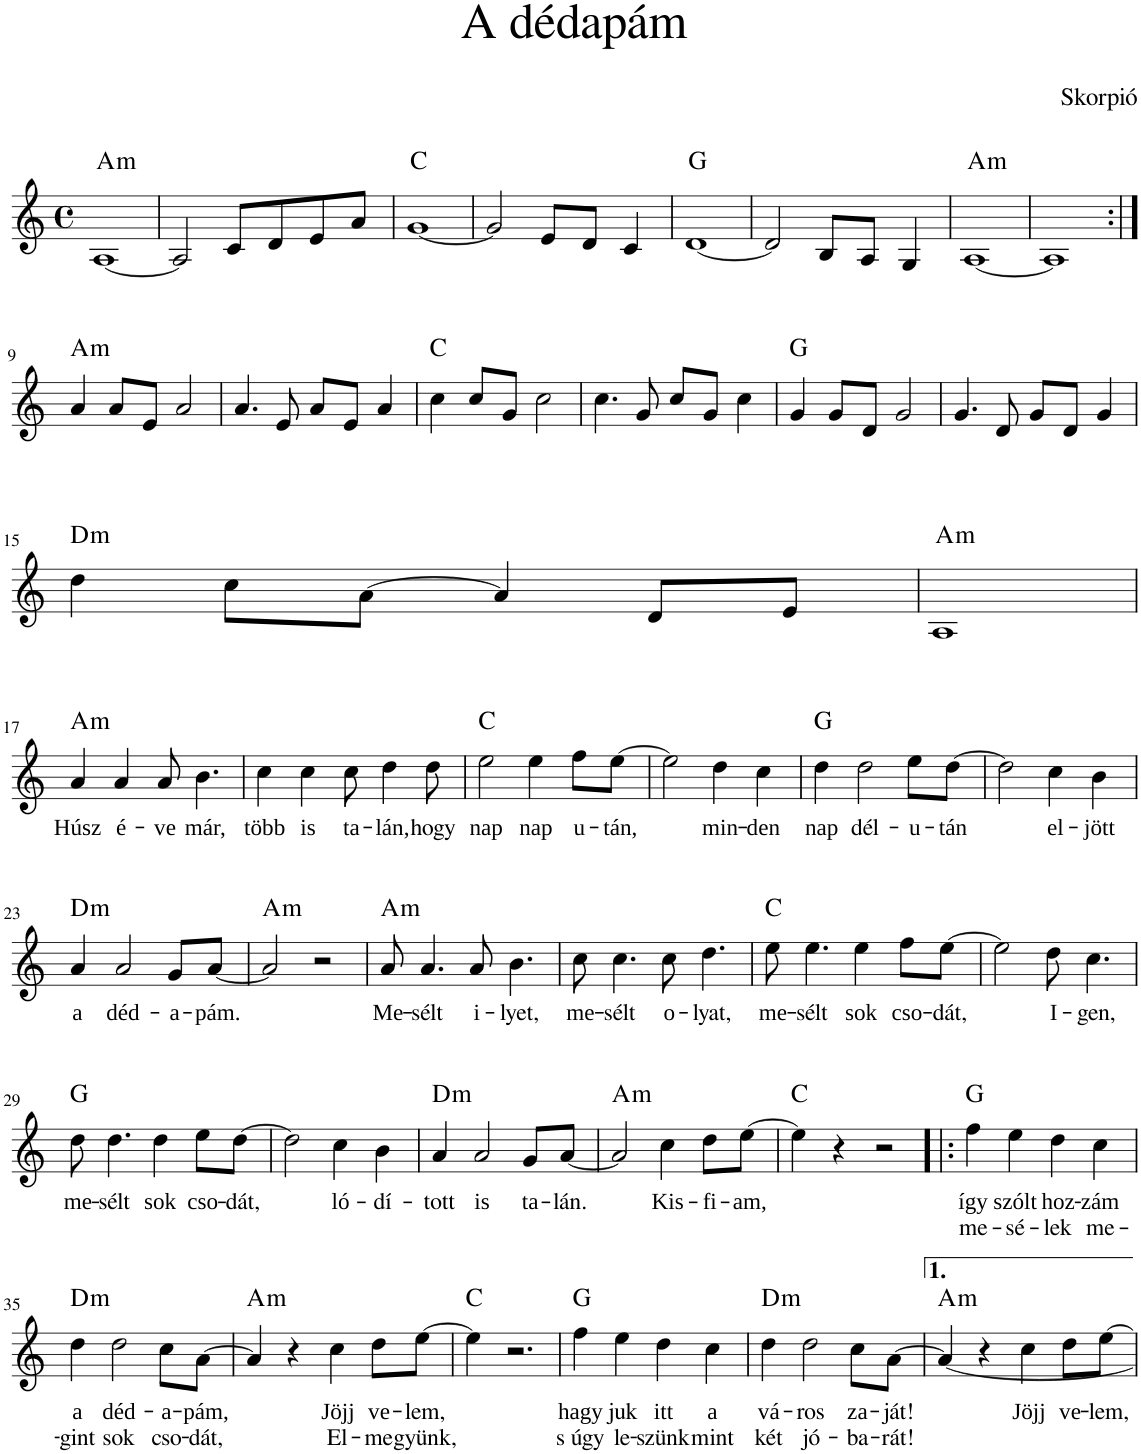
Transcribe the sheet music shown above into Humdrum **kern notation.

**kern	**text	**text	**harte
*part1	*part1	*part1	*part1
*staff1	*staff1	*staff1	*
*I"Piano	*	*	*
*I'Pno	*	*	*
*clefG2	*	*	*
*k[]	*	*	*
*M4/4	*	*	*
*met(c)	*	*	*
=1	=1	=1	=1
!	!	!	!LO:H:kt=m
[1A	.	.	A:min
=2	=2	=2	=2
2A/]	.	.	.
8c/L	.	.	.
8d/	.	.	.
8e/	.	.	.
8a/J	.	.	.
=3	=3	=3	=3
[1g	.	.	C:maj
=4	=4	=4	=4
2g/]	.	.	.
8e/L	.	.	.
8d/J	.	.	.
4c/	.	.	.
=5	=5	=5	=5
[1d	.	.	G:maj
=6	=6	=6	=6
2d/]	.	.	.
8B/L	.	.	.
8A/J	.	.	.
4G/	.	.	.
=7	=7	=7	=7
!	!	!	!LO:H:kt=m
[1A	.	.	A:min
=8	=8	=8	=8
1A]	.	.	.
!!LO:LB:g=z
=9:|!	=9:|!	=9:|!	=9:|!
!	!	!	!LO:H:kt=m
4a/	.	.	A:min
8a/L	.	.	.
8e/J	.	.	.
2a/	.	.	.
=10	=10	=10	=10
4.a/	.	.	.
8e/	.	.	.
8a/L	.	.	.
8e/J	.	.	.
4a/	.	.	.
=11	=11	=11	=11
4cc\	.	.	C:maj
8cc/L	.	.	.
8g/J	.	.	.
2cc\	.	.	.
=12	=12	=12	=12
4.cc\	.	.	.
8g/	.	.	.
8cc/L	.	.	.
8g/J	.	.	.
4cc\	.	.	.
=13	=13	=13	=13
4g/	.	.	G:maj
8g/L	.	.	.
8d/J	.	.	.
2g/	.	.	.
=14	=14	=14	=14
4.g/	.	.	.
8d/	.	.	.
8g/L	.	.	.
8d/J	.	.	.
4g/	.	.	.
!!LO:LB:g=z
=15	=15	=15	=15
!	!	!	!LO:H:kt=m
4dd\	.	.	D:min
8cc\L	.	.	.
[8a\J	.	.	.
4a/]	.	.	.
8d/L	.	.	.
8e/J	.	.	.
=16	=16	=16	=16
!	!	!	!LO:H:kt=m
1A	.	.	A:min
!!LO:LB:g=z
=17	=17	=17	=17
!	!LO:LY:b	!	!LO:H:kt=m
4a/	Húsz	.	A:min
!	!LO:LY:b	!	!
4a/	é-	.	.
!	!LO:LY:b	!	!
8a/	-ve	.	.
!	!LO:LY:b	!	!
4.b\	már,	.	.
=18	=18	=18	=18
!	!LO:LY:b	!	!
4cc\	több	.	.
!	!LO:LY:b	!	!
4cc\	is	.	.
!	!LO:LY:b	!	!
8cc\	ta-	.	.
!	!LO:LY:b	!	!
4dd\	-lán,	.	.
!	!LO:LY:b	!	!
8dd\	hogy	.	.
=19	=19	=19	=19
!	!LO:LY:b	!	!
2ee\	nap	.	C:maj
!	!LO:LY:b	!	!
4ee\	nap	.	.
!	!LO:LY:b	!	!
8ff\L	u-	.	.
!	!LO:LY:b	!	!
[8ee\J	-tán,	.	.
=20	=20	=20	=20
2ee\]	.	.	.
!	!LO:LY:b	!	!
4dd\	min-	.	.
!	!LO:LY:b	!	!
4cc\	-den	.	.
=21	=21	=21	=21
!	!LO:LY:b	!	!
4dd\	nap	.	G:maj
!	!LO:LY:b	!	!
2dd\	dél-	.	.
!	!LO:LY:b	!	!
8ee\L	-u-	.	.
!	!LO:LY:b	!	!
[8dd\J	-tán	.	.
=22	=22	=22	=22
2dd\]	.	.	.
!	!LO:LY:b	!	!
4cc\	el-	.	.
!	!LO:LY:b	!	!
4b\	-jött	.	.
!!LO:LB:g=z
=23	=23	=23	=23
!	!LO:LY:b	!	!LO:H:kt=m
4a/	a	.	D:min
!	!LO:LY:b	!	!
2a/	déd-	.	.
!	!LO:LY:b	!	!
8g/L	-a-	.	.
!	!LO:LY:b	!	!
[8a/J	-pám.	.	.
=24	=24	=24	=24
!	!	!	!LO:H:kt=m
2a/]	.	.	A:min
2r	.	.	.
=25	=25	=25	=25
!	!LO:LY:b	!	!LO:H:kt=m
8a/	Me-	.	A:min
!	!LO:LY:b	!	!
4.a/	-sélt	.	.
!	!LO:LY:b	!	!
8a/	i-	.	.
!	!LO:LY:b	!	!
4.b\	-lyet,	.	.
=26	=26	=26	=26
!	!LO:LY:b	!	!
8cc\	me-	.	.
!	!LO:LY:b	!	!
4.cc\	-sélt	.	.
!	!LO:LY:b	!	!
8cc\	o-	.	.
!	!LO:LY:b	!	!
4.dd\	-lyat,	.	.
=27	=27	=27	=27
!	!LO:LY:b	!	!
8ee\	me-	.	C:maj
!	!LO:LY:b	!	!
4.ee\	-sélt	.	.
!	!LO:LY:b	!	!
4ee\	sok	.	.
!	!LO:LY:b	!	!
8ff\L	cso-	.	.
!	!LO:LY:b	!	!
[8ee\J	-dát,	.	.
=28	=28	=28	=28
2ee\]	.	.	.
!	!LO:LY:b	!	!
8dd\	I-	.	.
!	!LO:LY:b	!	!
4.cc\	-gen,	.	.
!!LO:LB:g=z
=29	=29	=29	=29
!	!LO:LY:b	!	!
8dd\	me-	.	G:maj
!	!LO:LY:b	!	!
4.dd\	-sélt	.	.
!	!LO:LY:b	!	!
4dd\	sok	.	.
!	!LO:LY:b	!	!
8ee\L	cso-	.	.
!	!LO:LY:b	!	!
[8dd\J	-dát,	.	.
=30	=30	=30	=30
2dd\]	.	.	.
!	!LO:LY:b	!	!
4cc\	ló-	.	.
!	!LO:LY:b	!	!
4b\	-dí-	.	.
=31	=31	=31	=31
!	!LO:LY:b	!	!LO:H:kt=m
4a/	-tott	.	D:min
!	!LO:LY:b	!	!
2a/	is	.	.
!	!LO:LY:b	!	!
8g/L	ta-	.	.
!	!LO:LY:b	!	!
[8a/J	-lán.	.	.
=32	=32	=32	=32
!	!	!	!LO:H:kt=m
2a/]	.	.	A:min
!	!LO:LY:b	!	!
4cc\	Kis-	.	.
!	!LO:LY:b	!	!
8dd\L	-fi-	.	.
!	!LO:LY:b	!	!
[8ee\J	-am,	.	.
=33	=33	=33	=33
4ee\]	.	.	C:maj
4r	.	.	.
2r	.	.	.
=34!|:	=34!|:	=34!|:	=34!|:
!	!LO:LY:b	!LO:LY:b	!
4ff\	így	me-	G:maj
!	!LO:LY:b	!LO:LY:b	!
4ee\	szólt	-sé-	.
!	!LO:LY:b	!LO:LY:b	!
4dd\	hoz-	-lek	.
!	!LO:LY:b	!LO:LY:b	!
4cc\	-zám	me-	.
!!LO:LB:g=z
=35	=35	=35	=35
!	!LO:LY:b	!LO:LY:b	!LO:H:kt=m
4dd\	a	-gint	D:min
!	!LO:LY:b	!LO:LY:b	!
2dd\	déd-	sok	.
!	!LO:LY:b	!LO:LY:b	!
8cc\L	-a-	cso-	.
!	!LO:LY:b	!LO:LY:b	!
[8a\J	-pám,	-dát,	.
=36	=36	=36	=36
!	!	!	!LO:H:kt=m
4a/]	.	.	A:min
4r	.	.	.
!	!LO:LY:b	!LO:LY:b	!
4cc\	Jöjj	El-	.
!	!LO:LY:b	!LO:LY:b	!
8dd\L	ve-	-me-	.
!	!LO:LY:b	!LO:LY:b	!
[8ee\J	-lem,	-gyünk,	.
=37	=37	=37	=37
4ee\]	.	.	C:maj
2.r	.	.	.
=38	=38	=38	=38
!	!LO:LY:b	!LO:LY:b	!
4ff\	hagy-	s úgy	G:maj
!	!LO:LY:b	!LO:LY:b	!
4ee\	-juk	le-	.
!	!LO:LY:b	!LO:LY:b	!
4dd\	itt	-szünk	.
!	!LO:LY:b	!LO:LY:b	!
4cc\	a	mint	.
=39	=39	=39	=39
!	!LO:LY:b	!LO:LY:b	!LO:H:kt=m
4dd\	vá-	két	D:min
!	!LO:LY:b	!LO:LY:b	!
2dd\	-ros	jó-	.
!	!LO:LY:b	!LO:LY:b	!
8cc\L	za-	-ba-	.
!	!LO:LY:b	!LO:LY:b	!
[8a\J	-ját!	-rát!	.
=40	=40	=40	=40
!	!	!	!LO:H:kt=m
4a/_	.	.	A:min
4r	.	.	.
!	!LO:LY:b	!	!
4cc\	Jöjj	.	.
!	!LO:LY:b	!	!
8dd\L	ve-	.	.
!	!LO:LY:b	!	!
[8ee\J	-lem,	.	.
=	=	=	=
*-	*-	*-	*-
